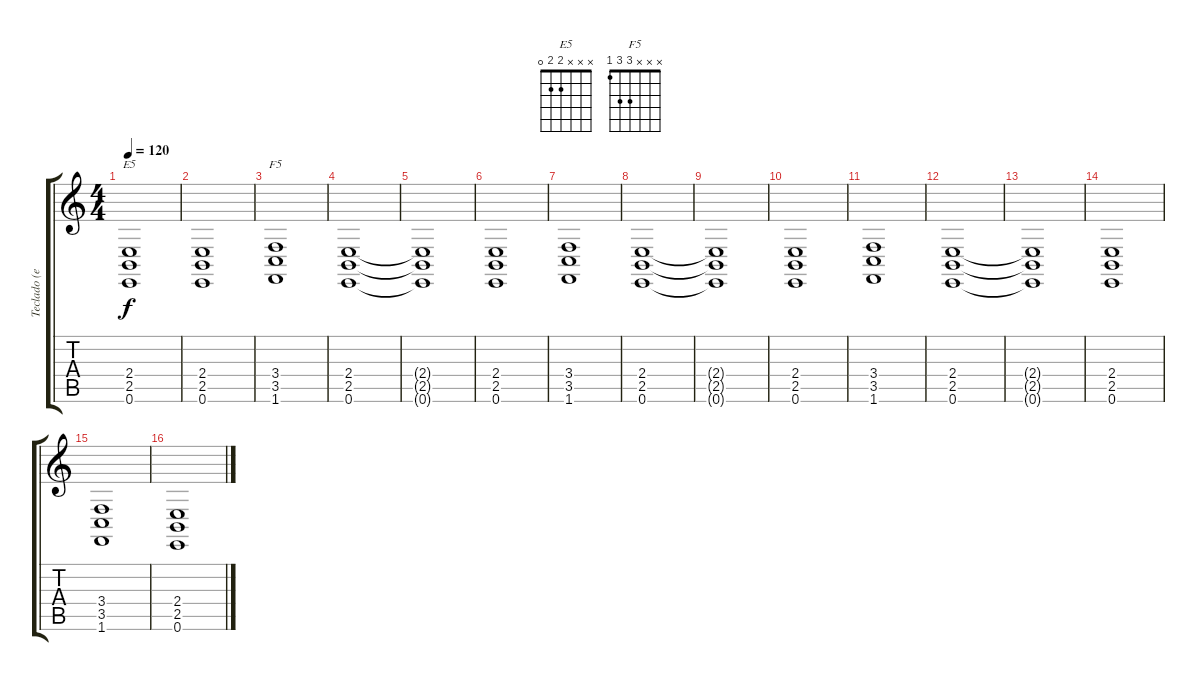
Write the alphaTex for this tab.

\track ("Teclado (ecos)" "Teclado (e") {instrument fx7echoes}
\staff {score tabs}
\tuning (E4 B3 G3 D3 A2 E2) {hide}
\chord ("E5" x x x 2 2 0)
\chord ("F5" x x x 3 3 1)
\ts (4 4)
\tempo 120
\clef g2
\ks c
(2.4{t} 2.5{t} 0.6{t}).1{ch "E5" dy f} |
(2.4 2.5 0.6).1 |
(3.4 3.5 1.6).1{ch "F5"} |
(2.4 2.5 0.6).1 |
(2.4{t} 2.5{t} 0.6{t}).1 |
(2.4 2.5 0.6).1 |
(3.4 3.5 1.6).1 |
(2.4 2.5 0.6).1 |
(2.4{t} 2.5{t} 0.6{t}).1 |
(2.4 2.5 0.6).1 |
(3.4 3.5 1.6).1 |
(2.4 2.5 0.6).1 |
(2.4{t} 2.5{t} 0.6{t}).1 |
(2.4 2.5 0.6).1 |
(3.4 3.5 1.6).1 |
(2.4 2.5 0.6).1
